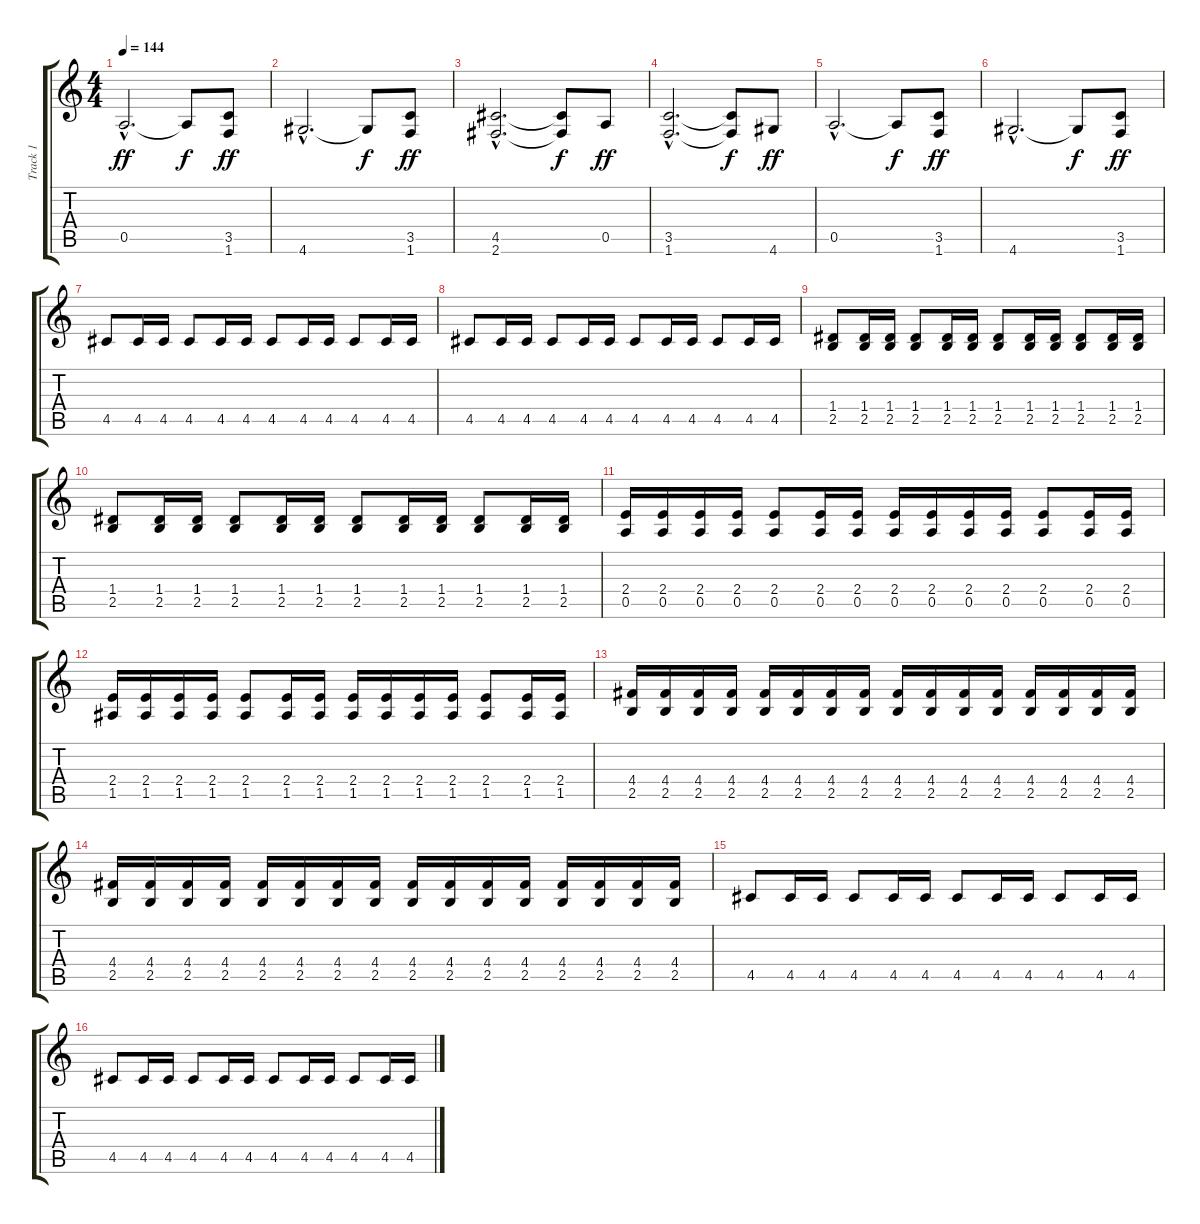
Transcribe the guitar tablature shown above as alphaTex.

\track ("Track 1" "Track 1") {instrument overdrivenguitar}
\staff {score tabs}
\tuning (E4 B3 G3 D3 A2 E2) {hide}
\ts (4 4)
\tempo 144
\clef g2
\ks c
0.5{hac}.2{d dy ff} 0.5{t}.8{dy f} (3.5 1.6).8{dy ff} |
4.6{hac}.2{d} 4.6{t}.8{dy f} (3.5 1.6).8{dy ff} |
(4.5{hac} 2.6{hac}).2{d} (4.5{t} 2.6{t}).8{dy f} 0.5.8{dy ff} |
(3.5{hac} 1.6{hac}).2{d} (3.5{t} 1.6{t}).8{dy f} 4.6.8{dy ff} |
0.5{hac}.2{d} 0.5{t}.8{dy f} (3.5 1.6).8{dy ff} |
4.6{hac}.2{d} 4.6{t}.8{dy f} (3.5 1.6).8{dy ff} |
4.5.8 4.5.16 4.5.16 4.5.8 4.5.16 4.5.16 4.5.8 4.5.16 4.5.16 4.5.8 4.5.16 4.5.16 |
4.5.8 4.5.16 4.5.16 4.5.8 4.5.16 4.5.16 4.5.8 4.5.16 4.5.16 4.5.8 4.5.16 4.5.16 |
(1.4 2.5).8 (1.4 2.5).16 (1.4 2.5).16 (1.4 2.5).8 (1.4 2.5).16 (1.4 2.5).16 (1.4 2.5).8 (1.4 2.5).16 (1.4 2.5).16 (1.4 2.5).8 (1.4 2.5).16 (1.4 2.5).16 |
(1.4 2.5).8 (1.4 2.5).16 (1.4 2.5).16 (1.4 2.5).8 (1.4 2.5).16 (1.4 2.5).16 (1.4 2.5).8 (1.4 2.5).16 (1.4 2.5).16 (1.4 2.5).8 (1.4 2.5).16 (1.4 2.5).16 |
(2.4 0.5).16 (2.4 0.5).16 (2.4 0.5).16 (2.4 0.5).16 (2.4 0.5).8 (2.4 0.5).16 (2.4 0.5).16 (2.4 0.5).16 (2.4 0.5).16 (2.4 0.5).16 (2.4 0.5).16 (2.4 0.5).8 (2.4 0.5).16 (2.4 0.5).16 |
(2.4 1.5).16 (2.4 1.5).16 (2.4 1.5).16 (2.4 1.5).16 (2.4 1.5).8 (2.4 1.5).16 (2.4 1.5).16 (2.4 1.5).16 (2.4 1.5).16 (2.4 1.5).16 (2.4 1.5).16 (2.4 1.5).8 (2.4 1.5).16 (2.4 1.5).16 |
(4.4 2.5).16 (4.4 2.5).16 (4.4 2.5).16 (4.4 2.5).16 (4.4 2.5).16 (4.4 2.5).16 (4.4 2.5).16 (4.4 2.5).16 (4.4 2.5).16 (4.4 2.5).16 (4.4 2.5).16 (4.4 2.5).16 (4.4 2.5).16 (4.4 2.5).16 (4.4 2.5).16 (4.4 2.5).16 |
(4.4 2.5).16 (4.4 2.5).16 (4.4 2.5).16 (4.4 2.5).16 (4.4 2.5).16 (4.4 2.5).16 (4.4 2.5).16 (4.4 2.5).16 (4.4 2.5).16 (4.4 2.5).16 (4.4 2.5).16 (4.4 2.5).16 (4.4 2.5).16 (4.4 2.5).16 (4.4 2.5).16 (4.4 2.5).16 |
4.5.8 4.5.16 4.5.16 4.5.8 4.5.16 4.5.16 4.5.8 4.5.16 4.5.16 4.5.8 4.5.16 4.5.16 |
4.5.8 4.5.16 4.5.16 4.5.8 4.5.16 4.5.16 4.5.8 4.5.16 4.5.16 4.5.8 4.5.16 4.5.16
